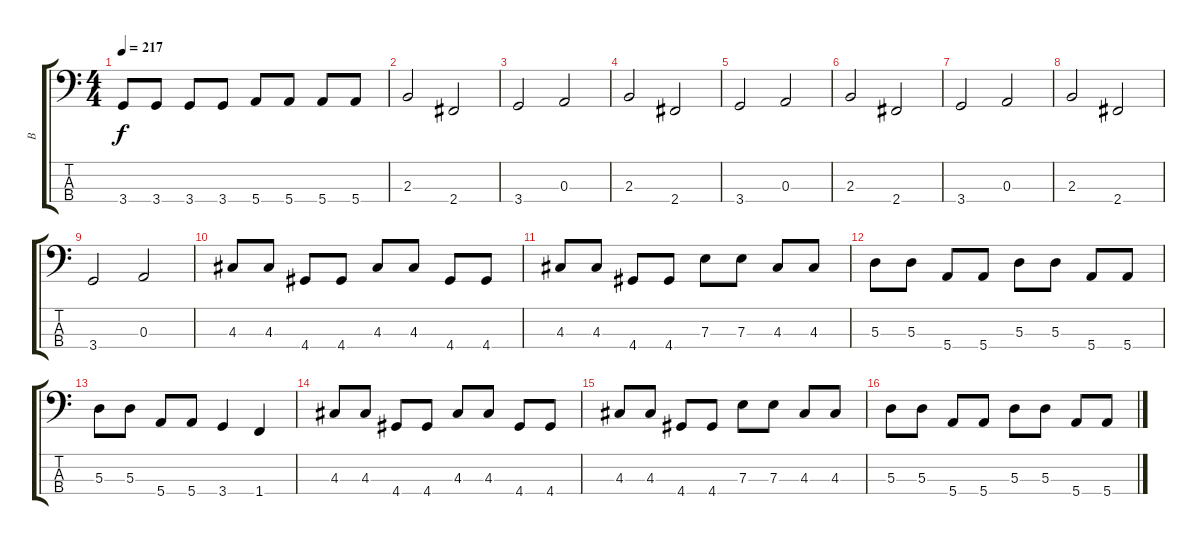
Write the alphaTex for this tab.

\track ("B" "B") {instrument electricbasspick}
\staff {score tabs}
\tuning (G2 D2 A1 E1) {hide}
\ts (4 4)
\tempo 217
\clef f4
\ks c
3.4.8{dy f} 3.4.8 3.4.8 3.4.8 5.4.8 5.4.8 5.4.8 5.4.8 |
2.3.2 2.4.2 |
3.4.2 0.3.2 |
2.3.2 2.4.2 |
3.4.2 0.3.2 |
2.3.2 2.4.2 |
3.4.2 0.3.2 |
2.3.2 2.4.2 |
3.4.2 0.3.2 |
4.3.8 4.3.8 4.4.8 4.4.8 4.3.8 4.3.8 4.4.8 4.4.8 |
4.3.8 4.3.8 4.4.8 4.4.8 7.3.8 7.3.8 4.3.8 4.3.8 |
5.3.8 5.3.8 5.4.8 5.4.8 5.3.8 5.3.8 5.4.8 5.4.8 |
5.3.8 5.3.8 5.4.8 5.4.8 3.4.4 1.4.4 |
4.3.8 4.3.8 4.4.8 4.4.8 4.3.8 4.3.8 4.4.8 4.4.8 |
4.3.8 4.3.8 4.4.8 4.4.8 7.3.8 7.3.8 4.3.8 4.3.8 |
5.3.8 5.3.8 5.4.8 5.4.8 5.3.8 5.3.8 5.4.8 5.4.8
